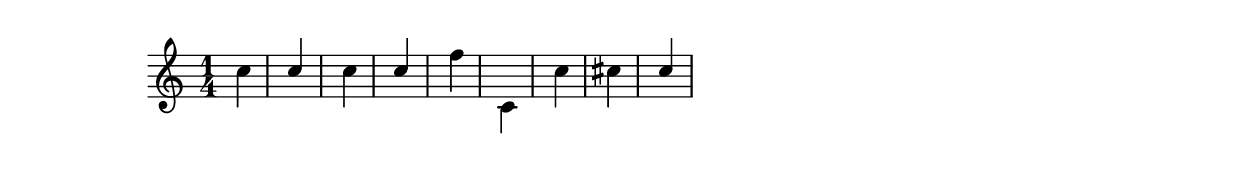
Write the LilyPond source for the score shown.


\version "2.1.22"
\header {
texidoc = "Downstem notes following a barline are
printed with some extra space. This is an optical correction similar
to juxtaposed stems.

Accidentals after the barline get some space as well.
"
}

sd = \override Stem  #'direction = #-1
su = \override Stem  #'direction = #1
\score { \notes\relative c''
{

%\override Staff.StaffSpacing  #'stem-spacing-correction = #10
%\override Staff.NoteSpacing  #'stem-spacing-correction = #10

\time 1/4 \sd c4 \su c4
\sd c4 \su c4
\sd f c,4  c'4 cis4 \stemUp c4
}
\paper { raggedright = ##t}
}

